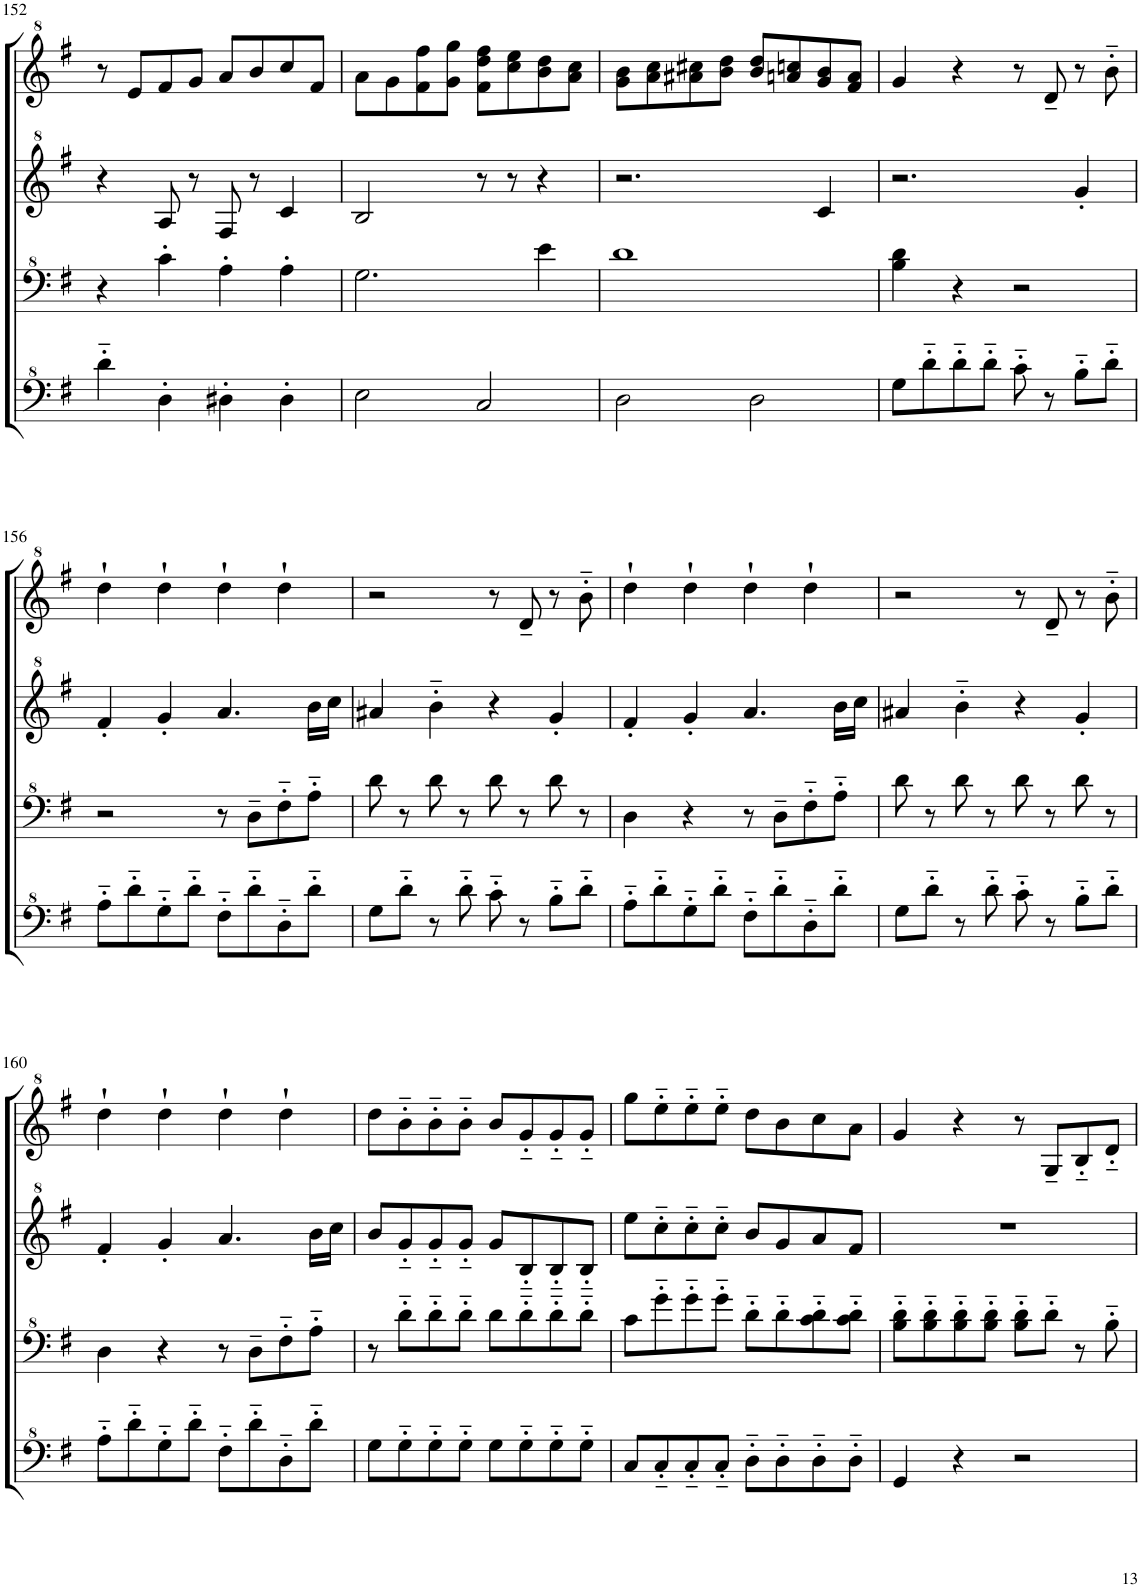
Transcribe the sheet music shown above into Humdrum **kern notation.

**kern	**kern	**kern	**kern
*part1	*part1	*part1	*part1
*staff4	*staff3	*staff2	*staff1
*I"Model III	*	*	*
!!LO:PB:g=z
*clefF^4	*clefF^4	*clefG^2	*clefG^2
*k[f#]	*k[f#]	*k[f#]	*k[f#]
*M2/2	*M2/2	*M2/2	*M2/2
*met(c|)	*met(c|)	*met(c|)	*met(c|)
=152	=152	=152	=152
4dd'~\	4r	4r	8r
.	.	.	8ee/L
4d'\	4cc'\	8a/	8ff#/
.	.	8r	8gg/J
4d#X'\	4a'\	8f#/	8aa/L
.	.	8r	8bb/
4d#'\	4a'\	4cc/	8ccc/
.	.	.	8ff#/J
=153	=153	=153	=153
2e\	2.g\	2b/	8aa\L
.	.	.	8gg\
.	.	.	8ff#\ 8fff#\
.	.	.	8gg\ 8ggg\J
2c/	.	8r	8ff#\ 8ddd\ 8fff#\L
.	.	8r	8ccc\ 8eee\
.	4ee\	4r	8bb\ 8ddd\
.	.	.	8aa\ 8ccc\J
=154	=154	=154	=154
2d\	1dd	2.r	8gg\ 8bb\L
.	.	.	8aa\ 8ccc\
.	.	.	8aa#X\ 8ccc#X\
.	.	.	8bb\ 8ddd\J
2d\	.	.	8bb/ 8ddd/L
.	.	.	8aan/ 8cccn/
.	.	4cc/	8gg/ 8bb/
.	.	.	8ff#/ 8aa/J
=155	=155	=155	=155
8g\L	4b\ 4dd\	2.r	4gg/
8dd'~\	.	.	.
8dd'~\	4r	.	4r
8dd'~\J	.	.	.
8cc'~\	2r	.	8r
8r	.	.	8dd~/
8b'~\L	.	4gg'/	8r
8dd'~\J	.	.	8bb'~\
!!LO:LB:g=z
=156	=156	=156	=156
8a'~\L	2r	4ff#'/	4ddd`\
8dd'~\	.	.	.
8g'~\	.	4gg'/	4ddd`\
8dd'~\J	.	.	.
8f#'~\L	8r	4.aa/	4ddd`\
8dd'~\	8d~\L	.	.
8d'~\	8f#'~\	.	4ddd`\
8dd'~\J	8a'~\J	16bb\LL	.
.	.	16ccc\JJ	.
=157	=157	=157	=157
8g\L	8dd\	4aa#X/	2r
8dd'~\J	8r	.	.
8r	8dd\	4bb'~\	.
8dd'~\	8r	.	.
8cc'~\	8dd\	4r	8r
8r	8r	.	8dd~/
8b'~\L	8dd\	4gg'/	8r
8dd'~\J	8r	.	8bb'~\
=158	=158	=158	=158
8a'~\L	4d\	4ff#'/	4ddd`\
8dd'~\	.	.	.
8g'~\	4r	4gg'/	4ddd`\
8dd'~\J	.	.	.
8f#'~\L	8r	4.aa/	4ddd`\
8dd'~\	8d~\L	.	.
8d'~\	8f#'~\	.	4ddd`\
8dd'~\J	8a'~\J	16bb\LL	.
.	.	16ccc\JJ	.
=159	=159	=159	=159
8g\L	8dd\	4aa#X/	2r
8dd'~\J	8r	.	.
8r	8dd\	4bb'~\	.
8dd'~\	8r	.	.
8cc'~\	8dd\	4r	8r
8r	8r	.	8dd~/
8b'~\L	8dd\	4gg'/	8r
8dd'~\J	8r	.	8bb'~\
!!LO:LB:g=z
=160	=160	=160	=160
8a'~\L	4d\	4ff#'/	4ddd`\
8dd'~\	.	.	.
8g'~\	4r	4gg'/	4ddd`\
8dd'~\J	.	.	.
8f#'~\L	8r	4.aa/	4ddd`\
8dd'~\	8d~\L	.	.
8d'~\	8f#'~\	.	4ddd`\
8dd'~\J	8a'~\J	16bb\LL	.
.	.	16ccc\JJ	.
=161	=161	=161	=161
8g\L	8r	8bb/L	8ddd\L
8g'~\	8dd'~\L	8gg'~/	8bb'~\
8g'~\	8dd'~\	8gg'~/	8bb'~\
8g'~\J	8dd'~\J	8gg'~/J	8bb'~\J
8g\L	8dd\L	8gg/L	8bb/L
8g'~\	8dd'~\	8b'~/	8gg'~/
8g'~\	8dd'~\	8b'~/	8gg'~/
8g'~\J	8dd'~\J	8b'~/J	8gg'~/J
=162	=162	=162	=162
8c/L	8cc\L	8eee\L	8ggg\L
8c'~/	8gg'~\	8ccc'~\	8eee'~\
8c'~/	8gg'~\	8ccc'~\	8eee'~\
8c'~/J	8gg'~\J	8ccc'~\J	8eee'~\J
8d'~\L	8dd'~\L	8bb/L	8ddd\L
8d'~\	8dd'~\	8gg/	8bb\
8d'~\	8cc\'~ 8dd\'~	8aa/	8ccc\
8d'~\J	8cc\'~ 8dd\'~J	8ff#/J	8aa\J
=163	=163	=163	=163
4G/	8b\'~ 8dd\'~L	1r	4gg/
.	8b\'~ 8dd\'~	.	.
4r	8b\'~ 8dd\'~	.	4r
.	8b\'~ 8dd\'~J	.	.
2r	8b\'~ 8dd\'~L	.	8r
.	8dd'~\J	.	8g~/L
.	8r	.	8b'~/
.	8b'~\	.	8dd'~/J
=	=	=	=
*-	*-	*-	*-
